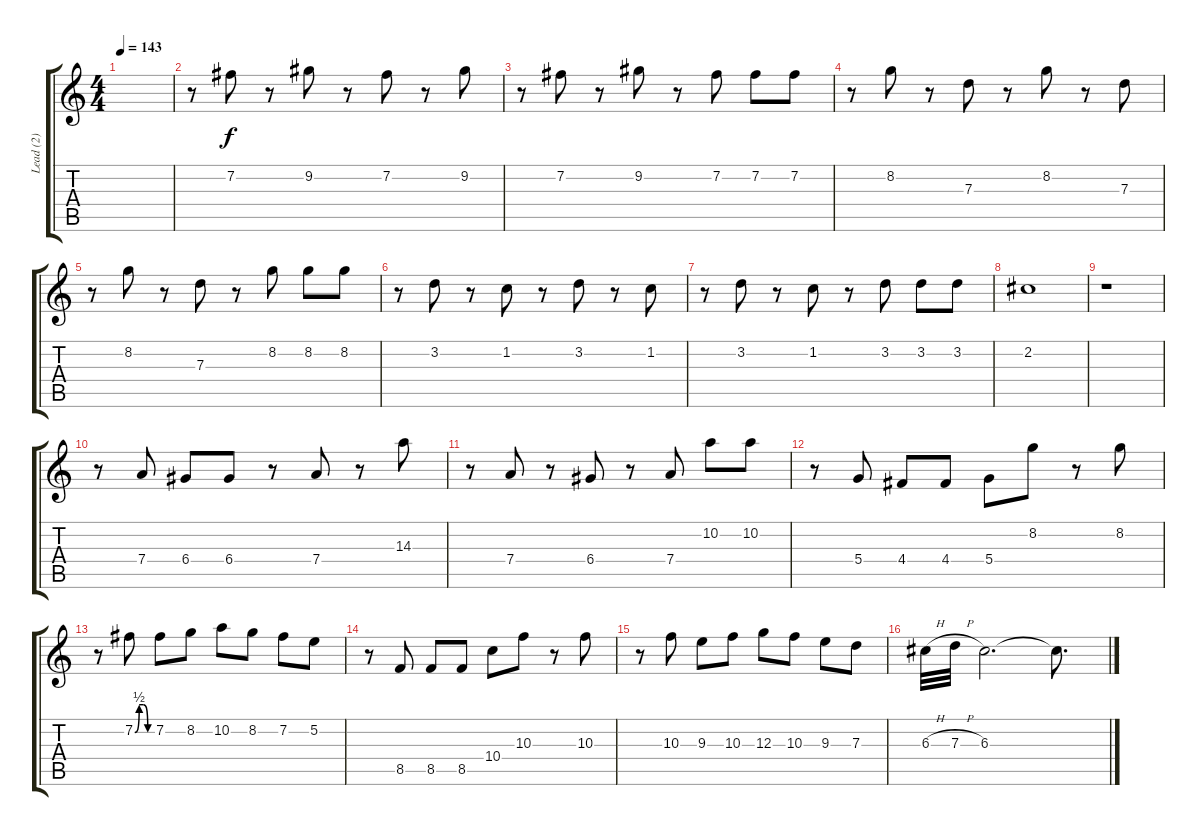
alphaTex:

\track ("Lead (2)" "Lead (2)") {instrument distortionguitar}
\staff {score tabs}
\tuning (E4 B3 G3 D3 A2 E2) {hide}
\ts (4 4)
\tempo 143
\clef g2
\ks c
|
r.8 7.2.8 r.8 9.2.8 r.8 7.2.8 r.8 9.2.8 |
r.8 7.2.8 r.8 9.2.8 r.8 7.2.8 7.2.8 7.2.8 |
r.8 8.2.8 r.8 7.3.8 r.8 8.2.8 r.8 7.3.8 |
r.8 8.2.8 r.8 7.3.8 r.8 8.2.8 8.2.8 8.2.8 |
r.8 3.2.8 r.8 1.2.8 r.8 3.2.8 r.8 1.2.8 |
r.8 3.2.8 r.8 1.2.8 r.8 3.2.8 3.2.8 3.2.8 |
2.2.1 |
r.1 |
r.8 7.4.8 6.4.8 6.4.8 r.8 7.4.8 r.8 14.3.8 |
r.8 7.4.8 r.8 6.4.8 r.8 7.4.8 10.2.8 10.2.8 |
r.8 5.4.8 4.4.8 4.4.8 5.4.8 8.2.8 r.8 8.2.8 |
r.8 7.2{be (custom 0 0 15 2 30 2 45 0 60 0)}.8 7.2.8 8.2.8 10.2.8 8.2.8 7.2.8 5.2.8 |
r.8 8.5.8 8.5.8 8.5.8 10.4.8 10.3.8 r.8 10.3.8 |
r.8 10.3.8 9.3.8 10.3.8 12.3.8 10.3.8 9.3.8 7.3.8 |
6.3{h}.32 7.3{h}.32 6.3.2{d} 6.3{t}.8{d}
